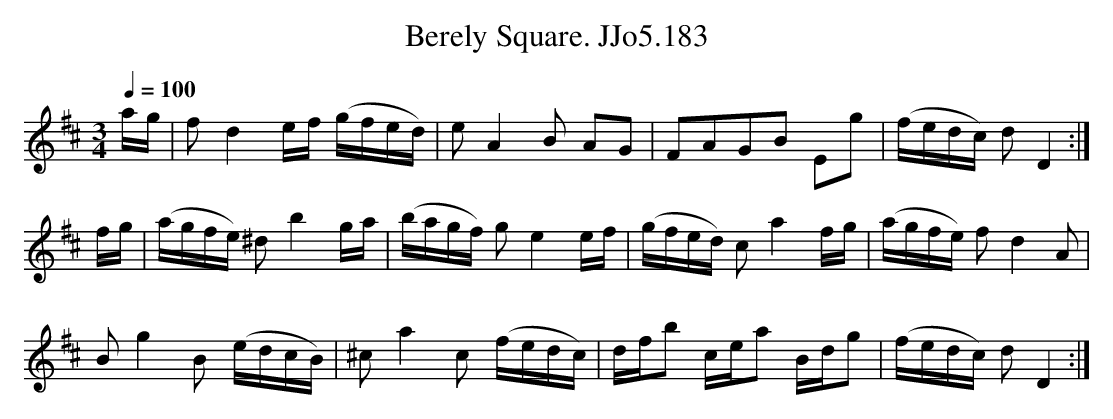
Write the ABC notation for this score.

X:1
T:Berely Square. JJo5.183
M:3/4
L:1/8
Q:1/4=100
K:D
a/g/|f d2 e/f/ (g/f/e/d/)|eA2B AG|FAGB Eg|(f/e/d/c/) dD2:|
f/g/|(a/g/f/e/) ^db2 g/a/|(b/a/g/f/) ge2 e/f/|(g/f/e/d/) ca2 f/g/|(a/g/f/e/) fd2A|
Bg2B (e/d/c/B/)|^ca2c (f/e/d/c/)|d/f/b c/e/a B/d/g|(f/e/d/c/) dD2:|
